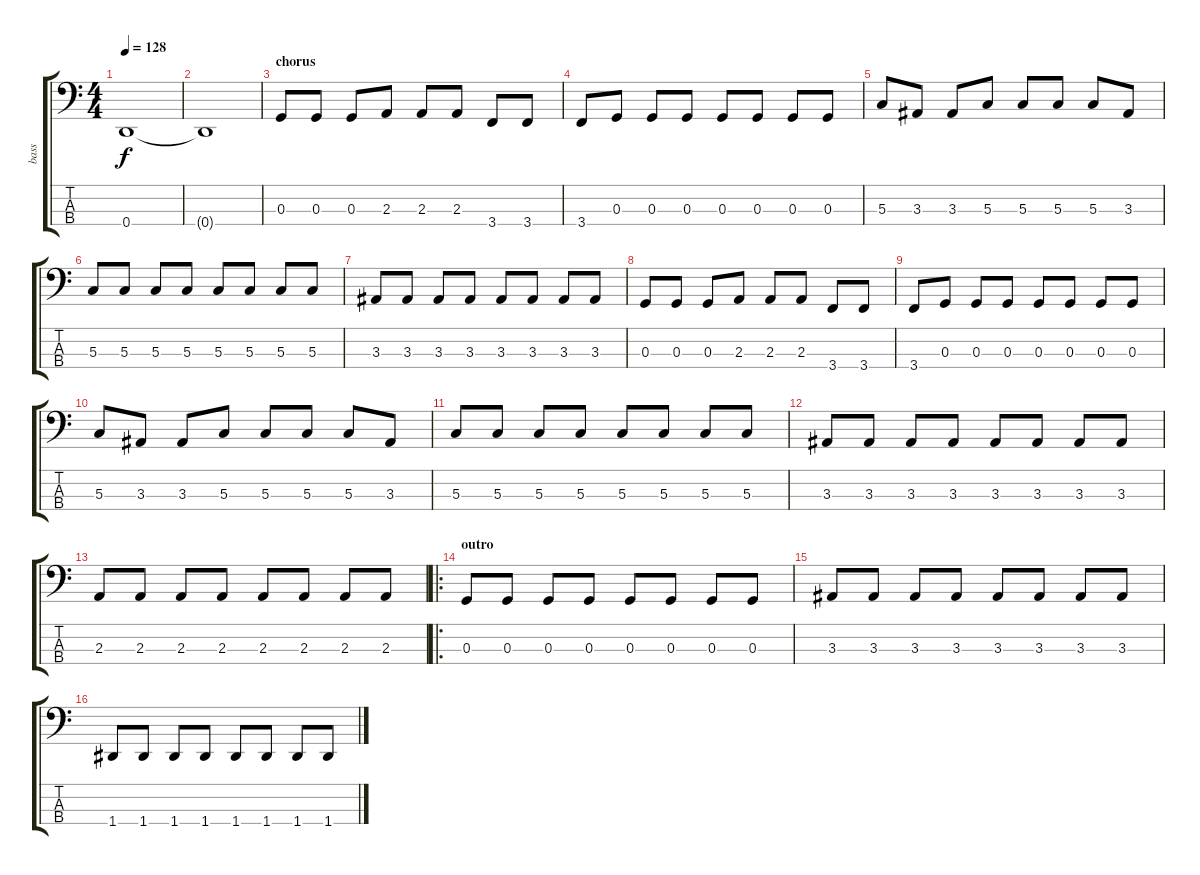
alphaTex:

\track ("bass" "bass") {instrument electricbasspick}
\staff {score tabs}
\tuning (F2 C2 G1 D1) {hide}
\ts (4 4)
\tempo 128
\clef f4
\ks c
0.4.1{dy f} |
0.4{t}.1 |
\section ("" "chorus")
0.3.8 0.3.8 0.3.8 2.3.8 2.3.8 2.3.8 3.4.8 3.4.8 |
3.4.8 0.3.8 0.3.8 0.3.8 0.3.8 0.3.8 0.3.8 0.3.8 |
5.3.8 3.3.8 3.3.8 5.3.8 5.3.8 5.3.8 5.3.8 3.3.8 |
5.3.8 5.3.8 5.3.8 5.3.8 5.3.8 5.3.8 5.3.8 5.3.8 |
3.3.8 3.3.8 3.3.8 3.3.8 3.3.8 3.3.8 3.3.8 3.3.8 |
0.3.8 0.3.8 0.3.8 2.3.8 2.3.8 2.3.8 3.4.8 3.4.8 |
3.4.8 0.3.8 0.3.8 0.3.8 0.3.8 0.3.8 0.3.8 0.3.8 |
5.3.8 3.3.8 3.3.8 5.3.8 5.3.8 5.3.8 5.3.8 3.3.8 |
5.3.8 5.3.8 5.3.8 5.3.8 5.3.8 5.3.8 5.3.8 5.3.8 |
3.3.8 3.3.8 3.3.8 3.3.8 3.3.8 3.3.8 3.3.8 3.3.8 |
2.3.8 2.3.8 2.3.8 2.3.8 2.3.8 2.3.8 2.3.8 2.3.8 |
\ro
\section ("" "outro")
0.3.8 0.3.8 0.3.8 0.3.8 0.3.8 0.3.8 0.3.8 0.3.8 |
3.3.8 3.3.8 3.3.8 3.3.8 3.3.8 3.3.8 3.3.8 3.3.8 |
1.4.8 1.4.8 1.4.8 1.4.8 1.4.8 1.4.8 1.4.8 1.4.8
